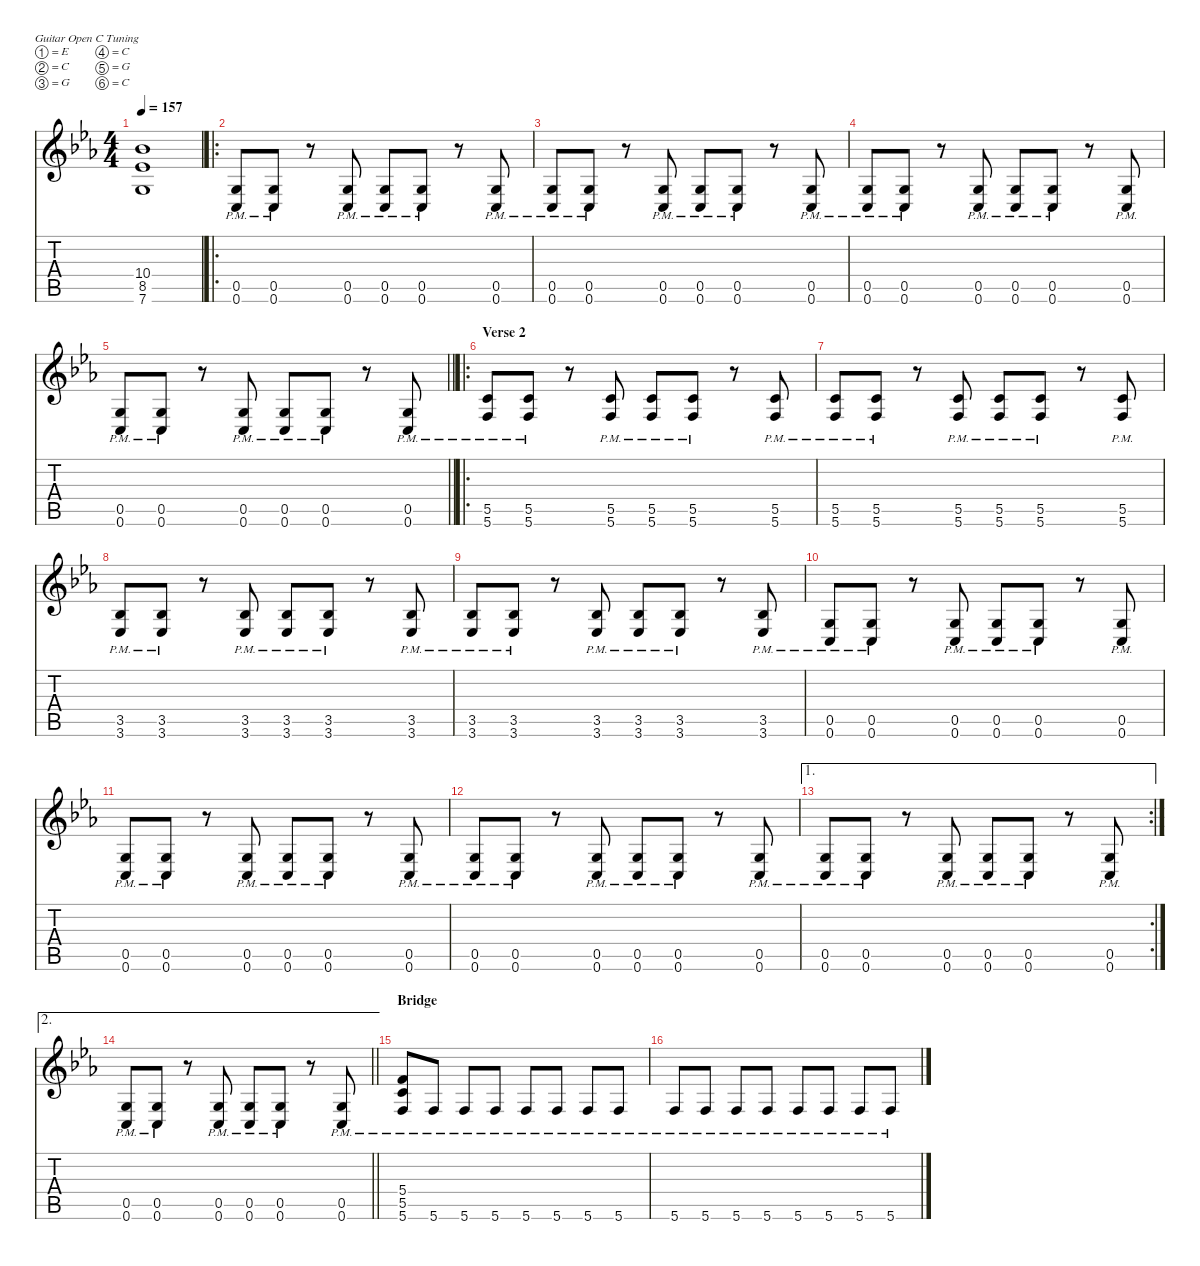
\defaultSystemsLayout 4
\hideDynamics
\bracketExtendMode nobrackets
\singleTrackTrackNamePolicy hidden
\multiTrackTrackNamePolicy hidden
\firstSystemTrackNameMode fullname
\firstSystemTrackNameOrientation horizontal
\otherSystemsTrackNameOrientation horizontal
\track ("Guitar Three" "od.guit.") {instrument overdrivenguitar}
\staff {score tabs}
\tuning (E4 C4 G3 C3 G2 C2)
\ts (4 4)
\tempo 157
\clef g2
\ks cminor
(10.4{t acc b} 8.5{t acc b} 7.6{t acc forcenatural}).1{dy f beam Up} |
\ro
(0.5{pm acc forcenatural} 0.6{pm acc forcenatural}).8{beam Up} (0.5{pm acc forcenatural} 0.6{pm acc forcenatural}).8{beam Up} r.8{beam Up} (0.5{pm acc forcenatural} 0.6{pm acc forcenatural}).8{beam Up} (0.5{pm acc forcenatural} 0.6{pm acc forcenatural}).8{beam Up} (0.5{pm acc forcenatural} 0.6{pm acc forcenatural}).8{beam Up} r.8{beam Up} (0.5{pm acc forcenatural} 0.6{pm acc forcenatural}).8{beam Up} |
(0.5{pm acc forcenatural} 0.6{pm acc forcenatural}).8{beam Up} (0.5{pm acc forcenatural} 0.6{pm acc forcenatural}).8{beam Up} r.8{beam Up} (0.5{pm acc forcenatural} 0.6{pm acc forcenatural}).8{beam Up} (0.5{pm acc forcenatural} 0.6{pm acc forcenatural}).8{beam Up} (0.5{pm acc forcenatural} 0.6{pm acc forcenatural}).8{beam Up} r.8{beam Up} (0.5{pm acc forcenatural} 0.6{pm acc forcenatural}).8{beam Up} |
(0.5{pm acc forcenatural} 0.6{pm acc forcenatural}).8{beam Up} (0.5{pm acc forcenatural} 0.6{pm acc forcenatural}).8{beam Up} r.8{beam Up} (0.5{pm acc forcenatural} 0.6{pm acc forcenatural}).8{beam Up} (0.5{pm acc forcenatural} 0.6{pm acc forcenatural}).8{beam Up} (0.5{pm acc forcenatural} 0.6{pm acc forcenatural}).8{beam Up} r.8{beam Up} (0.5{pm acc forcenatural} 0.6{pm acc forcenatural}).8{beam Up} |
\barLineRight lightlight
(0.5{pm acc forcenatural} 0.6{pm acc forcenatural}).8{beam Up} (0.5{pm acc forcenatural} 0.6{pm acc forcenatural}).8{beam Up} r.8{beam Up} (0.5{pm acc forcenatural} 0.6{pm acc forcenatural}).8{beam Up} (0.5{pm acc forcenatural} 0.6{pm acc forcenatural}).8{beam Up} (0.5{pm acc forcenatural} 0.6{pm acc forcenatural}).8{beam Up} r.8{beam Up} (0.5{pm acc forcenatural} 0.6{pm acc forcenatural}).8{beam Up} |
\ro
\section ("" "Verse 2")
(5.5{pm acc forcenatural} 5.6{pm acc forcenatural}).8{beam Up} (5.5{pm acc forcenatural} 5.6{pm acc forcenatural}).8{beam Up} r.8{beam Up} (5.5{pm acc forcenatural} 5.6{pm acc forcenatural}).8{beam Up} (5.5{pm acc forcenatural} 5.6{pm acc forcenatural}).8{beam Up} (5.5{pm acc forcenatural} 5.6{pm acc forcenatural}).8{beam Up} r.8{beam Up} (5.5{pm acc forcenatural} 5.6{pm acc forcenatural}).8{beam Up} |
(5.5{pm acc forcenatural} 5.6{pm acc forcenatural}).8{beam Up} (5.5{pm acc forcenatural} 5.6{pm acc forcenatural}).8{beam Up} r.8{beam Up} (5.5{pm acc forcenatural} 5.6{pm acc forcenatural}).8{beam Up} (5.5{pm acc forcenatural} 5.6{pm acc forcenatural}).8{beam Up} (5.5{pm acc forcenatural} 5.6{pm acc forcenatural}).8{beam Up} r.8{beam Up} (5.5{pm acc forcenatural} 5.6{pm acc forcenatural}).8{beam Up} |
(3.5{pm acc b} 3.6{pm acc b}).8{beam Up} (3.5{pm acc b} 3.6{pm acc b}).8{beam Up} r.8{beam Up} (3.5{pm acc b} 3.6{pm acc b}).8{beam Up} (3.5{pm acc b} 3.6{pm acc b}).8{beam Up} (3.5{pm acc b} 3.6{pm acc b}).8{beam Up} r.8{beam Up} (3.5{pm acc b} 3.6{pm acc b}).8{beam Up} |
(3.5{pm acc b} 3.6{pm acc b}).8{beam Up} (3.5{pm acc b} 3.6{pm acc b}).8{beam Up} r.8{beam Up} (3.5{pm acc b} 3.6{pm acc b}).8{beam Up} (3.5{pm acc b} 3.6{pm acc b}).8{beam Up} (3.5{pm acc b} 3.6{pm acc b}).8{beam Up} r.8{beam Up} (3.5{pm acc b} 3.6{pm acc b}).8{beam Up} |
(0.5{pm acc forcenatural} 0.6{pm acc forcenatural}).8{beam Up} (0.5{pm acc forcenatural} 0.6{pm acc forcenatural}).8{beam Up} r.8{beam Up} (0.5{pm acc forcenatural} 0.6{pm acc forcenatural}).8{beam Up} (0.5{pm acc forcenatural} 0.6{pm acc forcenatural}).8{beam Up} (0.5{pm acc forcenatural} 0.6{pm acc forcenatural}).8{beam Up} r.8{beam Up} (0.5{pm acc forcenatural} 0.6{pm acc forcenatural}).8{beam Up} |
(0.5{pm acc forcenatural} 0.6{pm acc forcenatural}).8{beam Up} (0.5{pm acc forcenatural} 0.6{pm acc forcenatural}).8{beam Up} r.8{beam Up} (0.5{pm acc forcenatural} 0.6{pm acc forcenatural}).8{beam Up} (0.5{pm acc forcenatural} 0.6{pm acc forcenatural}).8{beam Up} (0.5{pm acc forcenatural} 0.6{pm acc forcenatural}).8{beam Up} r.8{beam Up} (0.5{pm acc forcenatural} 0.6{pm acc forcenatural}).8{beam Up} |
(0.5{pm acc forcenatural} 0.6{pm acc forcenatural}).8{beam Up} (0.5{pm acc forcenatural} 0.6{pm acc forcenatural}).8{beam Up} r.8{beam Up} (0.5{pm acc forcenatural} 0.6{pm acc forcenatural}).8{beam Up} (0.5{pm acc forcenatural} 0.6{pm acc forcenatural}).8{beam Up} (0.5{pm acc forcenatural} 0.6{pm acc forcenatural}).8{beam Up} r.8{beam Up} (0.5{pm acc forcenatural} 0.6{pm acc forcenatural}).8{beam Up} |
\ae 1
\rc 2
(0.5{pm acc forcenatural} 0.6{pm acc forcenatural}).8{beam Up} (0.5{pm acc forcenatural} 0.6{pm acc forcenatural}).8{beam Up} r.8{beam Up} (0.5{pm acc forcenatural} 0.6{pm acc forcenatural}).8{beam Up} (0.5{pm acc forcenatural} 0.6{pm acc forcenatural}).8{beam Up} (0.5{pm acc forcenatural} 0.6{pm acc forcenatural}).8{beam Up} r.8{beam Up} (0.5{pm acc forcenatural} 0.6{pm acc forcenatural}).8{beam Up} |
\ae 2
\barLineRight lightlight
(0.5{pm acc forcenatural} 0.6{pm acc forcenatural}).8{beam Up} (0.5{pm acc forcenatural} 0.6{pm acc forcenatural}).8{beam Up} r.8{beam Up} (0.5{pm acc forcenatural} 0.6{pm acc forcenatural}).8{beam Up} (0.5{pm acc forcenatural} 0.6{pm acc forcenatural}).8{beam Up} (0.5{pm acc forcenatural} 0.6{pm acc forcenatural}).8{beam Up} r.8{beam Up} (0.5{pm acc forcenatural} 0.6{pm acc forcenatural}).8{beam Up} |
\section ("" "Bridge")
(5.4{pm acc forcenatural} 5.5{pm acc forcenatural} 5.6{pm acc forcenatural}).8{beam Up} 5.6{pm acc forcenatural}.8{beam Up} 5.6{pm acc forcenatural}.8{beam Up} 5.6{pm acc forcenatural}.8{beam Up} 5.6{pm acc forcenatural}.8{beam Up} 5.6{pm acc forcenatural}.8{beam Up} 5.6{pm acc forcenatural}.8{beam Up} 5.6{pm acc forcenatural}.8{beam Up} |
5.6{pm acc forcenatural}.8{beam Up} 5.6{pm acc forcenatural}.8{beam Up} 5.6{pm acc forcenatural}.8{beam Up} 5.6{pm acc forcenatural}.8{beam Up} 5.6{pm acc forcenatural}.8{beam Up} 5.6{pm acc forcenatural}.8{beam Up} 5.6{pm acc forcenatural}.8{beam Up} 5.6{pm acc forcenatural}.8{beam Up}
